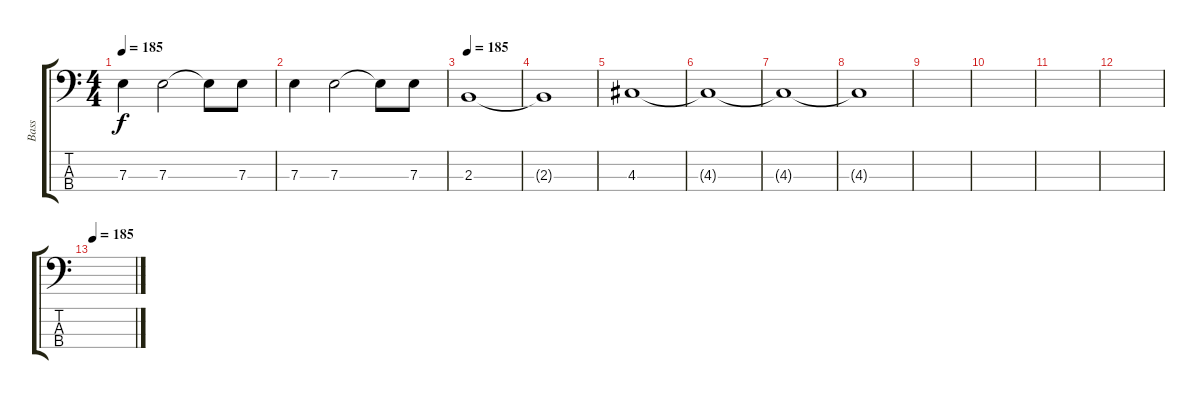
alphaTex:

\track ("Bass" "Bass") {instrument electricbassfinger}
\staff {score tabs}
\tuning (G2 D2 A1 E1) {hide}
\ts (4 4)
\tempo 185
\clef f4
\ks c
7.3.4{dy f} 7.3.2 7.3{t}.8 7.3.8 |
7.3.4 7.3.2 7.3{t}.8 7.3.8 |
\tempo 185
2.3.1 |
2.3{t}.1 |
4.3.1{volume 0} |
4.3{t}.1 |
4.3{t}.1 |
4.3{t}.1 |
|
|
|
|
\tempo 185
